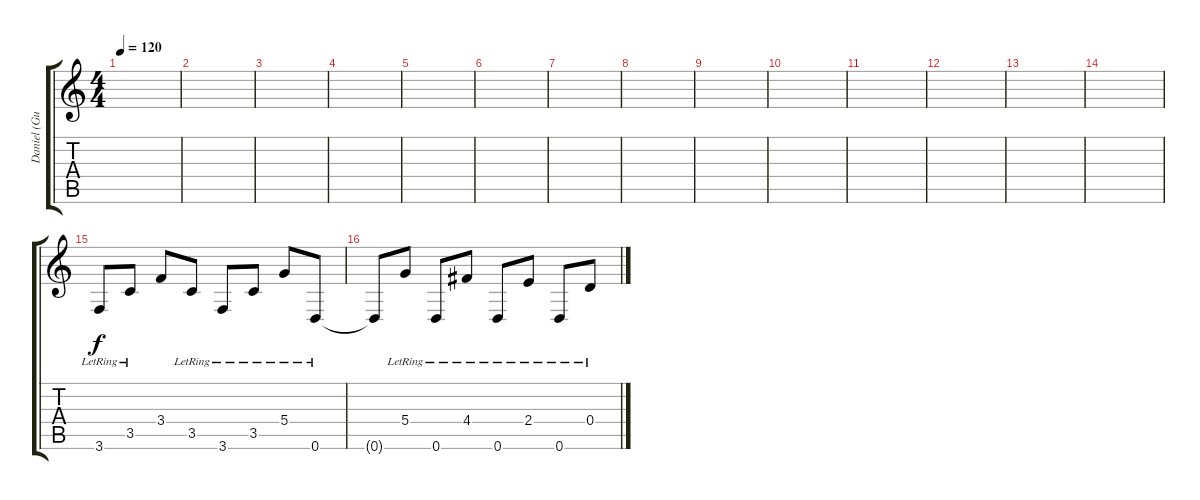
\track ("Daniel (Guitarra Limpa) " "Daniel (Gu") {instrument electricguitarjazz}
\staff {score tabs}
\tuning (E4 B3 G3 D3 A2 D2) {hide}
\ts (4 4)
\tempo 120
\clef g2
\ks c
|
|
|
|
|
|
|
|
|
|
|
|
|
|
3.6{lr}.8 3.5{lr}.8 3.4.8 3.5{lr}.8 3.6{lr}.8 3.5{lr}.8 5.4{lr}.8 0.6{lr}.8 |
0.6{t}.8 5.4{lr}.8 0.6{lr}.8 4.4{lr}.8 0.6{lr}.8 2.4{lr}.8 0.6{lr}.8 0.4{lr}.8
